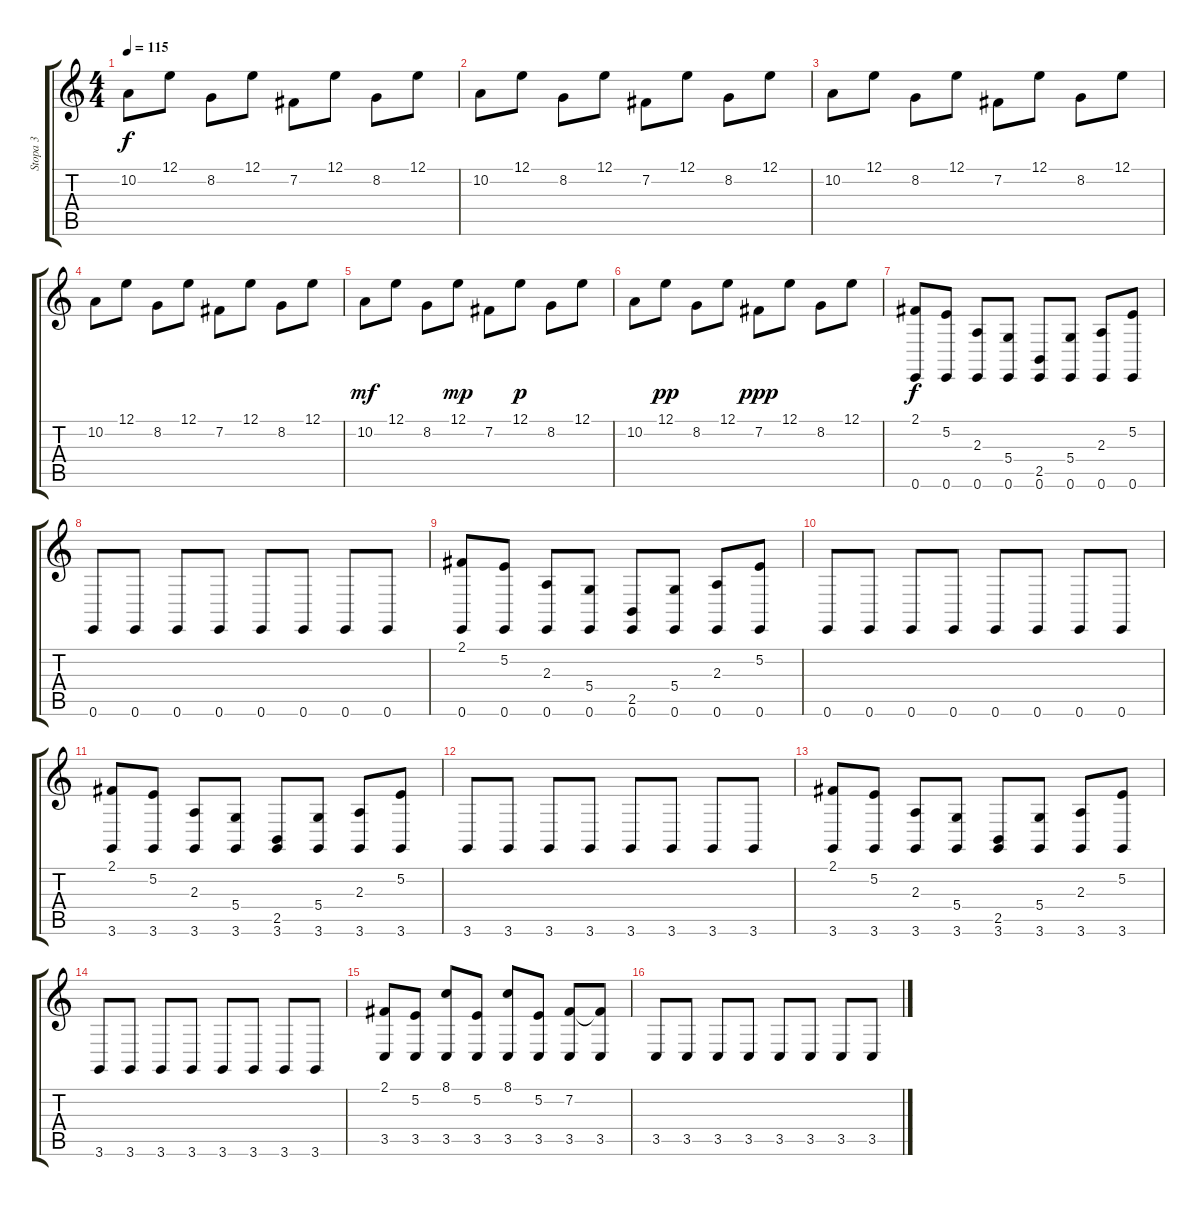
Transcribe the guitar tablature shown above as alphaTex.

\track ("Stopa 3" "Stopa 3") {instrument pad6metallic}
\staff {score tabs}
\tuning (E4 B3 G3 D3 A2 E2) {hide}
\ts (4 4)
\tempo 115
\clef g2
\ks c
10.2.8{dy f instrument churchorgan} 12.1.8 8.2.8 12.1.8 7.2.8 12.1.8 8.2.8 12.1.8 |
10.2.8 12.1.8 8.2.8 12.1.8 7.2.8 12.1.8 8.2.8 12.1.8 |
10.2.8 12.1.8 8.2.8 12.1.8 7.2.8 12.1.8 8.2.8 12.1.8 |
10.2.8 12.1.8 8.2.8 12.1.8 7.2.8 12.1.8 8.2.8 12.1.8 |
10.2.8{dy mf} 12.1.8 8.2.8 12.1.8{dy mp} 7.2.8 12.1.8{dy p} 8.2.8 12.1.8 |
10.2.8 12.1.8{dy pp} 8.2.8 12.1.8 7.2.8{dy ppp} 12.1.8 8.2.8 12.1.8 |
(2.1 0.6).8{dy f volume 16 balance 8 instrument pad6metallic} (5.2 0.6).8 (2.3 0.6).8 (5.4 0.6).8 (2.5 0.6).8 (5.4 0.6).8 (2.3 0.6).8 (5.2 0.6).8 |
0.6.8 0.6.8 0.6.8 0.6.8 0.6.8 0.6.8 0.6.8 0.6.8 |
(2.1 0.6).8 (5.2 0.6).8 (2.3 0.6).8 (5.4 0.6).8 (2.5 0.6).8 (5.4 0.6).8 (2.3 0.6).8 (5.2 0.6).8 |
0.6.8 0.6.8 0.6.8 0.6.8 0.6.8 0.6.8 0.6.8 0.6.8 |
(2.1 3.6).8 (5.2 3.6).8 (2.3 3.6).8 (5.4 3.6).8 (2.5 3.6).8 (5.4 3.6).8 (2.3 3.6).8 (5.2 3.6).8 |
3.6.8 3.6.8 3.6.8 3.6.8 3.6.8 3.6.8 3.6.8 3.6.8 |
(2.1 3.6).8 (5.2 3.6).8 (2.3 3.6).8 (5.4 3.6).8 (2.5 3.6).8 (5.4 3.6).8 (2.3 3.6).8 (5.2 3.6).8 |
3.6.8 3.6.8 3.6.8 3.6.8 3.6.8 3.6.8 3.6.8 3.6.8 |
(2.1 3.5).8 (5.2 3.5).8 (8.1 3.5).8 (5.2 3.5).8 (8.1 3.5).8 (5.2 3.5).8 (7.2 3.5).8 (7.2{t} 3.5).8 |
3.5.8 3.5.8 3.5.8 3.5.8 3.5.8 3.5.8 3.5.8 3.5.8
